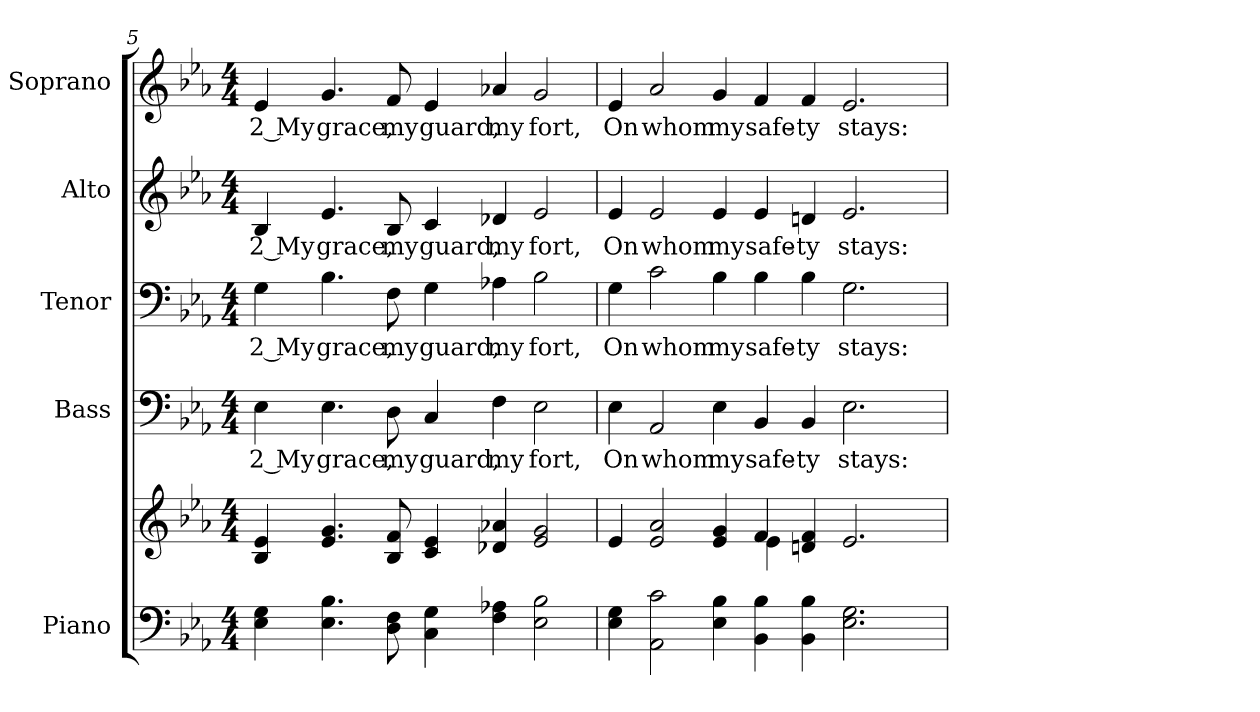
**kern	**kern	**kern	**text	**kern	**text	**kern	**text	**kern	**text
*part5	*part5	*part4	*part4	*part3	*part3	*part2	*part2	*part1	*part1
*staff6	*staff5	*staff4	*staff4	*staff3	*staff3	*staff2	*staff2	*staff1	*staff1
*I"Piano	*	*I"Bass	*	*I"Tenor	*	*I"Alto	*	*I"Soprano	*
*I'Pno.	*	*I'B.	*	*I'T.	*	*I'A.	*	*I'S.	*
!!LO:PB:g=z
*clefF4	*clefG2	*clefF4	*	*clefF4	*	*clefG2	*	*clefG2	*
*k[b-e-a-]	*k[b-e-a-]	*k[b-e-a-]	*	*k[b-e-a-]	*	*k[b-e-a-]	*	*k[b-e-a-]	*
*E-:	*E-:	*E-:	*	*E-:	*	*E-:	*	*E-:	*
*M4/4	*M4/4	*M4/4	*	*M4/4	*	*M4/4	*	*M4/4	*
=5	=5	=5	=5	=5	=5	=5	=5	=5	=5
!	!	!	!LO:LY:b:color=#000000	!	!	!	!	!	!
!	!	!	!	!	!LO:LY:b:color=#000000	!	!	!	!
!	!	!	!	!	!	!	!LO:LY:b:color=#000000	!	!
!	!	!	!	!	!	!	!	!	!LO:LY:b:color=#000000
4E-i\ 4Gi	4B-i/ 4e-i	4E-i\	2 My	4Gi\	2 My	4B-i/	2 My	4e-i/	2 My
!	!	!	!LO:LY:b:color=#000000	!	!	!	!	!	!
!	!	!	!	!	!LO:LY:b:color=#000000	!	!	!	!
!	!	!	!	!	!	!	!LO:LY:b:color=#000000	!	!
!	!	!	!	!	!	!	!	!	!LO:LY:b:color=#000000
4.E-i\ 4.B-i	4.e-i/ 4.gi	4.E-i\	grace,	4.B-i\	grace,	4.e-i/	grace,	4.gi/	grace,
!	!	!	!LO:LY:b:color=#000000	!	!	!	!	!	!
!	!	!	!	!	!LO:LY:b:color=#000000	!	!	!	!
!	!	!	!	!	!	!	!LO:LY:b:color=#000000	!	!
!	!	!	!	!	!	!	!	!	!LO:LY:b:color=#000000
8Di\ 8Fi	8B-i/ 8fi	8Di\	my	8Fi\	my	8B-i/	my	8fi/	my
!	!	!	!LO:LY:b:color=#000000	!	!	!	!	!	!
!	!	!	!	!	!LO:LY:b:color=#000000	!	!	!	!
!	!	!	!	!	!	!	!LO:LY:b:color=#000000	!	!
!	!	!	!	!	!	!	!	!	!LO:LY:b:color=#000000
4Ci\ 4Gi	4ci/ 4e-i	4Ci/	guard,	4Gi\	guard,	4ci/	guard,	4e-i/	guard,
!	!	!	!LO:LY:b:color=#000000	!	!	!	!	!	!
!	!	!	!	!	!LO:LY:b:color=#000000	!	!	!	!
!	!	!	!	!	!	!	!LO:LY:b:color=#000000	!	!
!	!	!	!	!	!	!	!	!	!LO:LY:b:color=#000000
4Fi\ 4A-Xi	4d-Xi/ 4a-Xi	4Fi\	my	4A-Xi\	my	4d-Xi/	my	4a-Xi/	my
!	!	!	!LO:LY:b:color=#000000	!	!	!	!	!	!
!	!	!	!	!	!LO:LY:b:color=#000000	!	!	!	!
!	!	!	!	!	!	!	!LO:LY:b:color=#000000	!	!
!	!	!	!	!	!	!	!	!	!LO:LY:b:color=#000000
2E-i\ 2B-i	2e-i/ 2gi	2E-i\	fort,	2B-i\	fort,	2e-i/	fort,	2gi/	fort,
!!LO:PB:g=z
=6	=6	=6	=6	=6	=6	=6	=6	=6	=6
*	*^	*	*	*	*	*	*	*	*
!	!	!	!	!LO:LY:b:color=#000000	!	!	!	!	!	!
!	!	!	!	!	!	!LO:LY:b:color=#000000	!	!	!	!
!	!	!	!	!	!	!	!	!LO:LY:b:color=#000000	!	!
!	!	!	!	!	!	!	!	!	!	!LO:LY:b:color=#000000
4E-i\ 4Gi	4e-i/	4ryy	4E-i\	On	4Gi\	On	4e-i/	On	4e-i/	On
!	!	!	!	!LO:LY:b:color=#000000	!	!	!	!	!	!
!	!	!	!	!	!	!LO:LY:b:color=#000000	!	!	!	!
!	!	!	!	!	!	!	!	!LO:LY:b:color=#000000	!	!
!	!	!	!	!	!	!	!	!	!	!LO:LY:b:color=#000000
2AA-i\ 2ci	2e-i/ 2a-i	2ryy	2AA-i/	whom	2ci\	whom	2e-i/	whom	2a-i/	whom
!	!	!	!	!LO:LY:b:color=#000000	!	!	!	!	!	!
!	!	!	!	!	!	!LO:LY:b:color=#000000	!	!	!	!
!	!	!	!	!	!	!	!	!LO:LY:b:color=#000000	!	!
!	!	!	!	!	!	!	!	!	!	!LO:LY:b:color=#000000
4E-i\ 4B-i	4e-i/ 4gi	4ryy	4E-i\	my	4B-i\	my	4e-i/	my	4gi/	my
!	!	!	!	!LO:LY:b:color=#000000	!	!	!	!	!	!
!	!	!	!	!	!	!LO:LY:b:color=#000000	!	!	!	!
!	!	!	!	!	!	!	!	!LO:LY:b:color=#000000	!	!
!	!	!	!	!	!	!	!	!	!	!LO:LY:b:color=#000000
4BB-i\ 4B-i	4fi/	4e-i\	4BB-i/	safe-	4B-i\	safe-	4e-i/	safe-	4fi/	safe-
!	!	!	!	!LO:LY:b:color=#000000	!	!	!	!	!	!
!	!	!	!	!	!	!LO:LY:b:color=#000000	!	!	!	!
!	!	!	!	!	!	!	!	!LO:LY:b:color=#000000	!	!
!	!	!	!	!	!	!	!	!	!	!LO:LY:b:color=#000000
4BB-i\ 4B-i	4dni/ 4fi	4ryy	4BB-i/	-ty	4B-i\	-ty	4dni/	-ty	4fi/	-ty
!	!	!	!	!LO:LY:b:color=#000000	!	!	!	!	!	!
!	!	!	!	!	!	!LO:LY:b:color=#000000	!	!	!	!
!	!	!	!	!	!	!	!	!LO:LY:b:color=#000000	!	!
!	!	!	!	!	!	!	!	!	!	!LO:LY:b:color=#000000
2.E-i\ 2.Gi	2.e-i/	2ryy	2.E-i\	stays:	2.Gi\	stays:	2.e-i/	stays:	2.e-i/	stays:
.	.	4ryy	.	.	.	.	.	.	.	.
*	*v	*v	*	*	*	*	*	*	*	*
=	=	=	=	=	=	=	=	=	=
*-	*-	*-	*-	*-	*-	*-	*-	*-	*-
